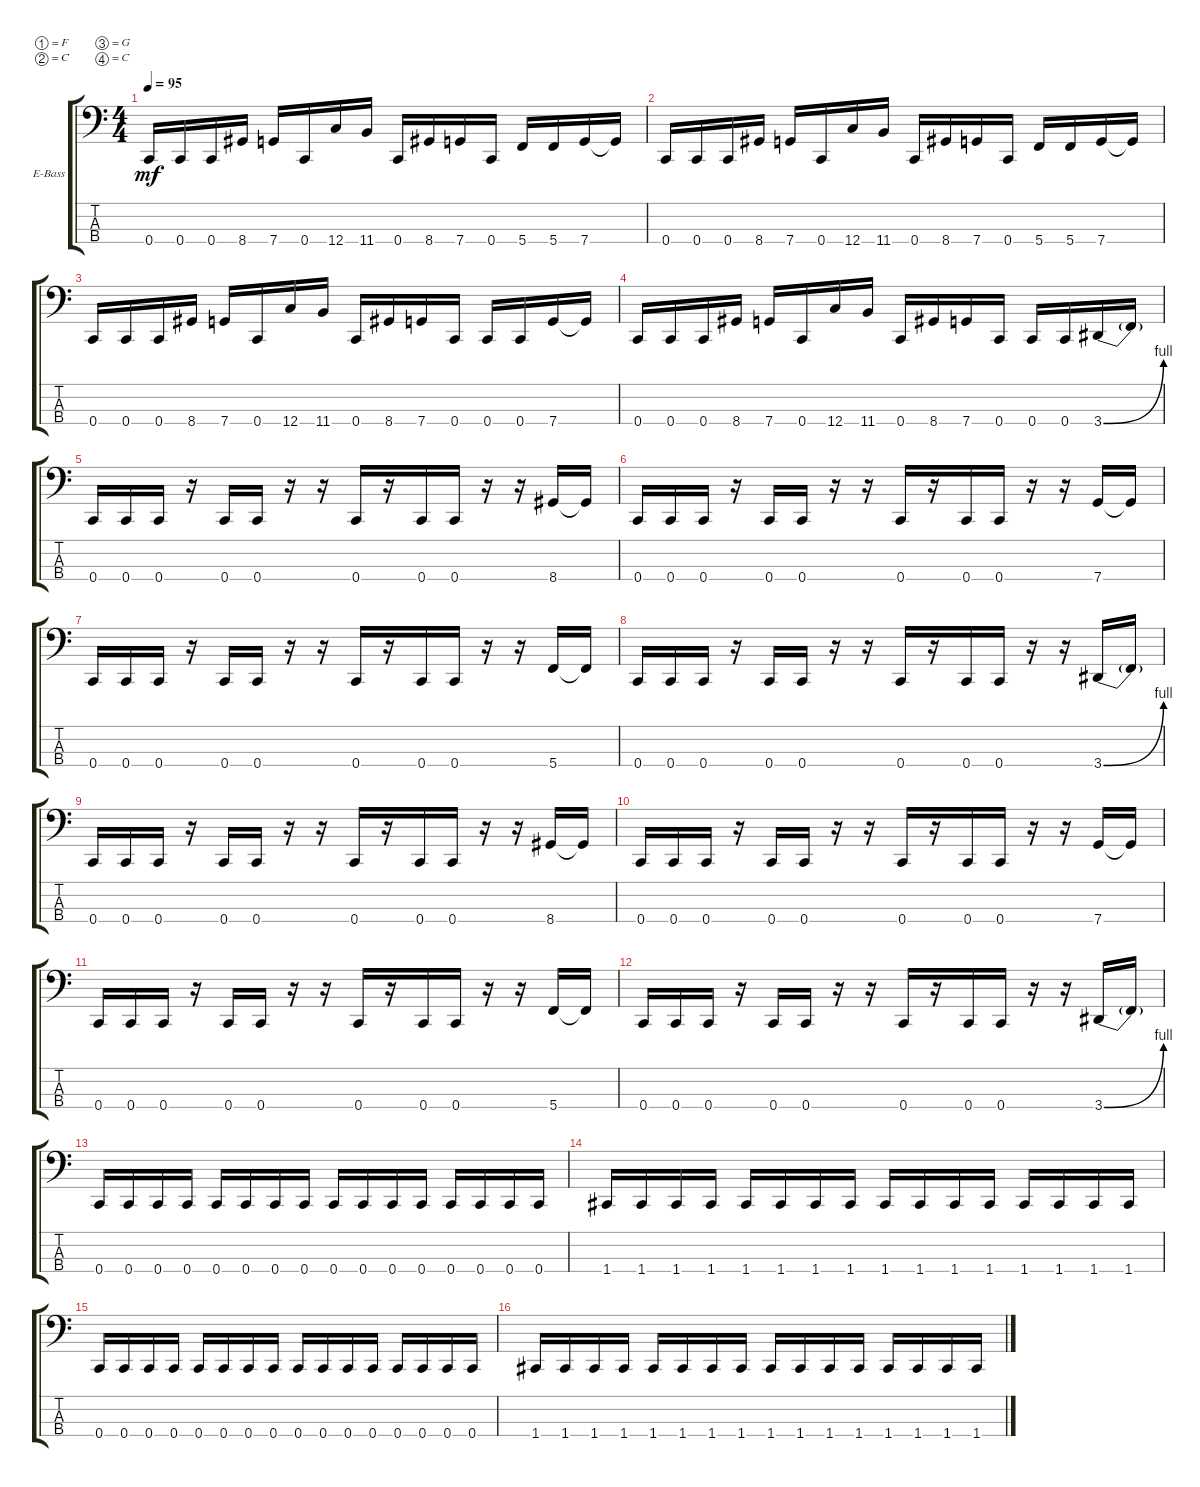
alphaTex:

\bracketExtendMode groupsimilarinstruments
\firstSystemTrackNameOrientation horizontal
\otherSystemsTrackNameOrientation horizontal
\track ("Electric Bass" "E-Bass") {instrument electricbassfinger}
\staff {score tabs}
\tuning (F2 C2 G1 C1)
\ts (4 4)
\tempo 95
\clef f4
\ks c
0.4.16{dy mf instrument electricbassfinger} 0.4.16 0.4.16 8.4.16 7.4.16 0.4.16 12.4.16 11.4.16 0.4.16 8.4.16 7.4.16 0.4.16 5.4.16 5.4.16 7.4.16 7.4{t}.16 |
0.4.16 0.4.16 0.4.16 8.4.16 7.4.16 0.4.16 12.4.16 11.4.16 0.4.16 8.4.16 7.4.16 0.4.16 5.4.16 5.4.16 7.4.16 7.4{t}.16 |
0.4.16 0.4.16 0.4.16 8.4.16 7.4.16 0.4.16 12.4.16 11.4.16 0.4.16 8.4.16 7.4.16 0.4.16 0.4.16 0.4.16 7.4.16 7.4{t}.16 |
0.4.16 0.4.16 0.4.16 8.4.16 7.4.16 0.4.16 12.4.16 11.4.16 0.4.16 8.4.16 7.4.16 0.4.16 0.4.16 0.4.16 3.4{be (bend 0 0 15 4)}.16 3.4{t}.16 |
0.4.16 0.4.16 0.4.16 r.16 0.4.16 0.4.16 r.16 r.16 0.4.16 r.16 0.4.16 0.4.16 r.16 r.16 8.4.16 8.4{t}.16 |
0.4.16 0.4.16 0.4.16 r.16 0.4.16 0.4.16 r.16 r.16 0.4.16 r.16 0.4.16 0.4.16 r.16 r.16 7.4.16 7.4{t}.16 |
0.4.16 0.4.16 0.4.16 r.16 0.4.16 0.4.16 r.16 r.16 0.4.16 r.16 0.4.16 0.4.16 r.16 r.16 5.4.16 5.4{t}.16 |
0.4.16 0.4.16 0.4.16 r.16 0.4.16 0.4.16 r.16 r.16 0.4.16 r.16 0.4.16 0.4.16 r.16 r.16 3.4{be (bend 0 0 15 4)}.16 3.4{t}.16 |
0.4.16 0.4.16 0.4.16 r.16 0.4.16 0.4.16 r.16 r.16 0.4.16 r.16 0.4.16 0.4.16 r.16 r.16 8.4.16 8.4{t}.16 |
0.4.16 0.4.16 0.4.16 r.16 0.4.16 0.4.16 r.16 r.16 0.4.16 r.16 0.4.16 0.4.16 r.16 r.16 7.4.16 7.4{t}.16 |
0.4.16 0.4.16 0.4.16 r.16 0.4.16 0.4.16 r.16 r.16 0.4.16 r.16 0.4.16 0.4.16 r.16 r.16 5.4.16 5.4{t}.16 |
0.4.16 0.4.16 0.4.16 r.16 0.4.16 0.4.16 r.16 r.16 0.4.16 r.16 0.4.16 0.4.16 r.16 r.16 3.4{be (bend 0 0 15 4)}.16 3.4{t}.16 |
0.4.16 0.4.16 0.4.16 0.4.16 0.4.16 0.4.16 0.4.16 0.4.16 0.4.16 0.4.16 0.4.16 0.4.16 0.4.16 0.4.16 0.4.16 0.4.16 |
1.4.16 1.4.16 1.4.16 1.4.16 1.4.16 1.4.16 1.4.16 1.4.16 1.4.16 1.4.16 1.4.16 1.4.16 1.4.16 1.4.16 1.4.16 1.4.16 |
0.4.16 0.4.16 0.4.16 0.4.16 0.4.16 0.4.16 0.4.16 0.4.16 0.4.16 0.4.16 0.4.16 0.4.16 0.4.16 0.4.16 0.4.16 0.4.16 |
1.4.16 1.4.16 1.4.16 1.4.16 1.4.16 1.4.16 1.4.16 1.4.16 1.4.16 1.4.16 1.4.16 1.4.16 1.4.16 1.4.16 1.4.16 1.4.16
